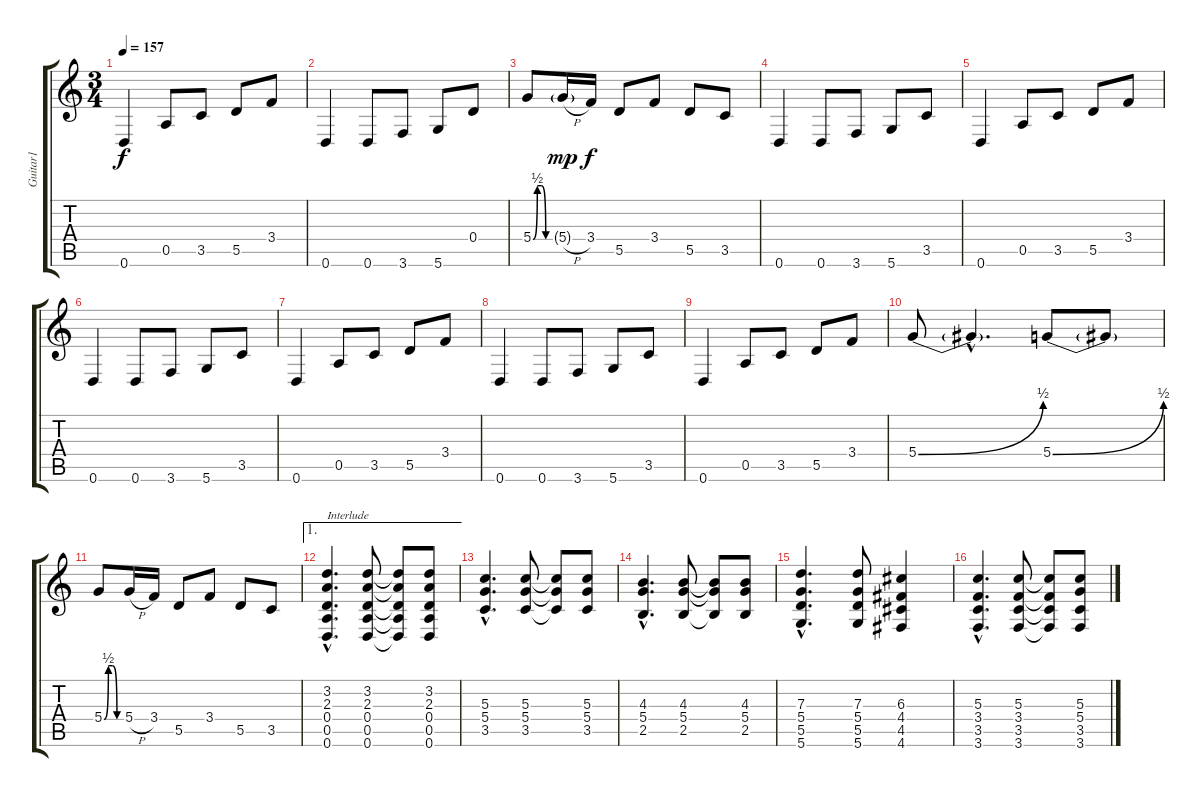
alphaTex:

\track ("Guitar1" "Guitar1") {instrument overdrivenguitar}
\staff {score tabs}
\tuning (E4 B3 G3 D3 A2 D2) {hide}
\ts (3 4)
\tempo 157
\clef g2
\ks c
0.6.4{dy f} 0.5.8 3.5.8 5.5.8 3.4.8 |
0.6.4 0.6.8 3.6.8 5.6.8 0.4.8 |
5.4{be (custom 0 0 15 2 30 2 45 0 60 0)}.8 5.4{h g}.16{dy mp} 3.4.16{dy f} 5.5.8 3.4.8 5.5.8 3.5.8 |
0.6.4 0.6.8 3.6.8 5.6.8 3.5.8 |
0.6.4 0.5.8 3.5.8 5.5.8 3.4.8 |
0.6.4 0.6.8 3.6.8 5.6.8 3.5.8 |
0.6.4 0.5.8 3.5.8 5.5.8 3.4.8 |
0.6.4 0.6.8 3.6.8 5.6.8 3.5.8 |
0.6.4 0.5.8 3.5.8 5.5.8 3.4.8 |
5.4{be (bend 0 0 60 2)}.8 5.4{hac t}.4{d} 5.4{be (bend 0 0 60 2)}.8 5.4{t}.8 |
5.4{be (custom 0 0 15 2 30 2 45 0 60 0)}.8 5.4{h}.16 3.4.16 5.5.8 3.4.8 5.5.8 3.5.8 |
\ae 1
(3.2{hac} 2.3{hac} 0.4{hac} 0.5{hac} 0.6{hac}).4{d txt "Interlude"} (3.2 2.3 0.4 0.5 0.6).8 (3.2{t} 2.3{t} 0.4{t} 0.5{t} 0.6{t}).8 (3.2 2.3 0.4 0.5 0.6).8 |
(5.3{hac} 5.4{hac} 3.5{hac}).4{d} (5.3 5.4 3.5).8 (5.3{t} 5.4{t} 3.5{t}).8 (5.3 5.4 3.5).8 |
(4.3{hac} 5.4{hac} 2.5{hac}).4{d} (4.3 5.4 2.5).8 (4.3{t} 5.4{t} 2.5{t}).8 (4.3 5.4 2.5).8 |
(7.3{hac} 5.4{hac} 5.5{hac} 5.6{hac}).4{d} (7.3 5.4 5.5 5.6).8 (6.3 4.4 4.5 4.6).4 |
(5.3{hac} 3.4{hac} 3.5{hac} 3.6{hac}).4{d} (5.3 3.4 3.5 3.6).8 (5.3{t} 3.4{t} 3.5{t} 3.6{t}).8 (5.3 5.4 3.5 3.6).8
